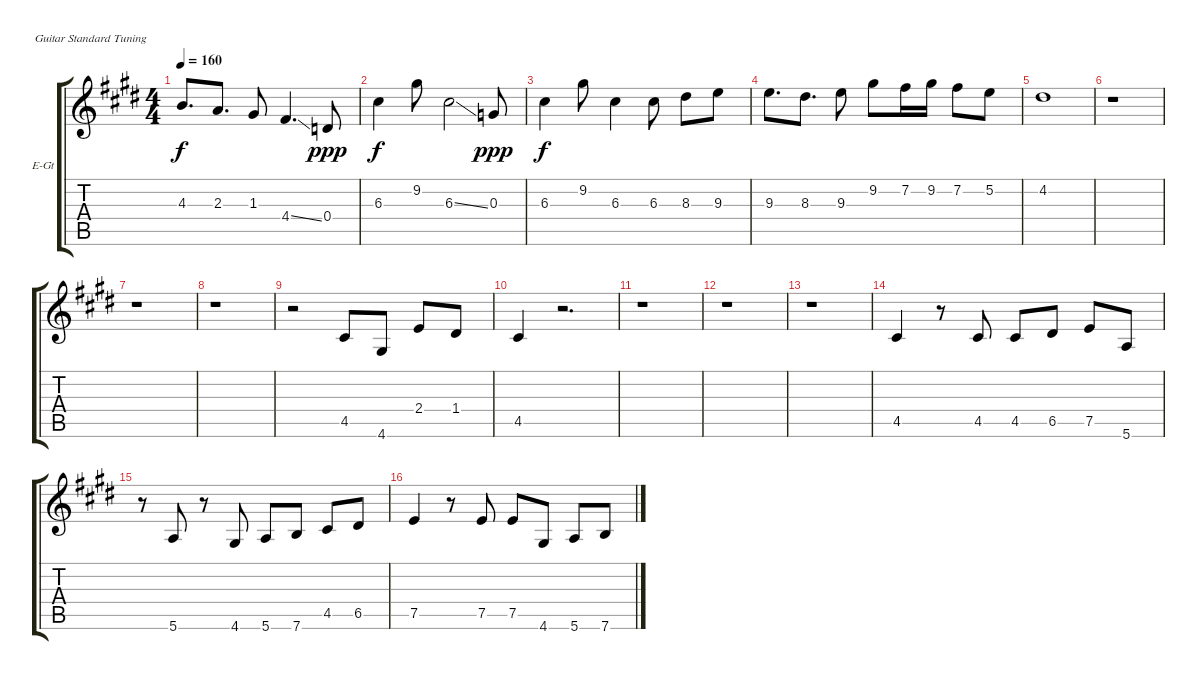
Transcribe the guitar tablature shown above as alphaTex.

\bracketExtendMode groupsimilarinstruments
\firstSystemTrackNameOrientation horizontal
\otherSystemsTrackNameOrientation horizontal
\track ("Guitar 2" "E-Gt") {instrument distortionguitar}
\staff {score tabs}
\tuning (E4 B3 G3 D3 A2 E2)
\ts (4 4)
\tempo 160
\clef g2
\ks e
4.3.8{d dy f} 2.3.8{d} 1.3.8 4.4{ss}.4{d} 0.4.8{dy ppp} |
6.3.4{dy f} 9.2.8 6.3{ss}.2 0.3.8{dy ppp} |
6.3.4{dy f} 9.2.8 6.3.4 6.3.8 8.3.8 9.3.8 |
9.3.8{d} 8.3.8{d} 9.3.8 9.2.8 7.2.16 9.2.16 7.2.8 5.2.8 |
4.2.1 |
r.1 |
r.1 |
r.1 |
r.2 4.5.8 4.6.8 2.4.8 1.4.8 |
4.5.4 r.2{d} |
r.1 |
r.1 |
r.1 |
4.5.4 r.8 4.5.8 4.5.8 6.5.8 7.5.8 5.6.8 |
r.8 5.6.8 r.8 4.6.8 5.6.8 7.6.8 4.5.8 6.5.8 |
7.5.4 r.8 7.5.8 7.5.8 4.6.8 5.6.8 7.6.8
